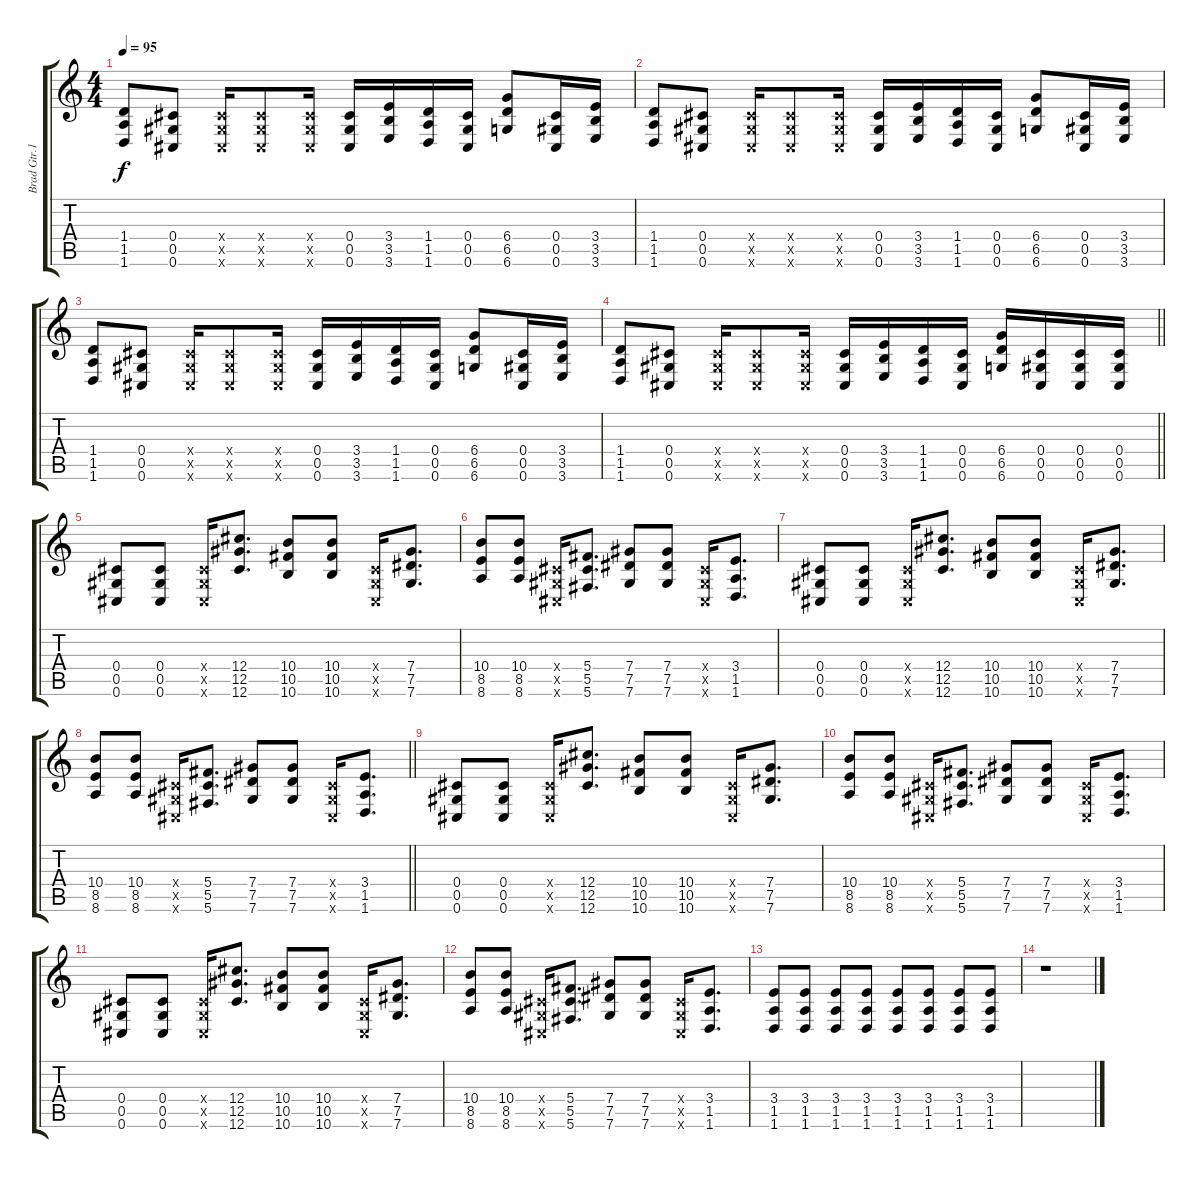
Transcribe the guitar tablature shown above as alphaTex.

\track ("Brad Gtr.1" "Brad Gtr.1") {instrument distortionguitar}
\staff {score tabs}
\tuning (Eb4 Bb3 Gb3 Db3 Ab2 Db2) {hide}
\ts (4 4)
\tempo 95
\clef g2
\ks c
(1.4 1.5 1.6).8{dy f} (0.4 0.5 0.6).8 (0.4{x} 0.5{x} 0.6{x}).16 (0.4{x} 0.5{x} 0.6{x}).8 (0.4{x} 0.5{x} 0.6{x}).16 (0.4 0.5 0.6).16 (3.4 3.5 3.6).16 (1.4 1.5 1.6).16 (0.4 0.5 0.6).16 (6.4 6.5 6.6).8 (0.4 0.5 0.6).16 (3.4 3.5 3.6).16 |
(1.4 1.5 1.6).8 (0.4 0.5 0.6).8 (0.4{x} 0.5{x} 0.6{x}).16 (0.4{x} 0.5{x} 0.6{x}).8 (0.4{x} 0.5{x} 0.6{x}).16 (0.4 0.5 0.6).16 (3.4 3.5 3.6).16 (1.4 1.5 1.6).16 (0.4 0.5 0.6).16 (6.4 6.5 6.6).8 (0.4 0.5 0.6).16 (3.4 3.5 3.6).16 |
(1.4 1.5 1.6).8 (0.4 0.5 0.6).8 (0.4{x} 0.5{x} 0.6{x}).16 (0.4{x} 0.5{x} 0.6{x}).8 (0.4{x} 0.5{x} 0.6{x}).16 (0.4 0.5 0.6).16 (3.4 3.5 3.6).16 (1.4 1.5 1.6).16 (0.4 0.5 0.6).16 (6.4 6.5 6.6).8 (0.4 0.5 0.6).16 (3.4 3.5 3.6).16 |
\barLineRight lightlight
(1.4 1.5 1.6).8 (0.4 0.5 0.6).8 (0.4{x} 0.5{x} 0.6{x}).16 (0.4{x} 0.5{x} 0.6{x}).8 (0.4{x} 0.5{x} 0.6{x}).16 (0.4 0.5 0.6).16 (3.4 3.5 3.6).16 (1.4 1.5 1.6).16 (0.4 0.5 0.6).16 (6.4 6.5 6.6).16 (0.4 0.5 0.6).16 (0.4 0.5 0.6).16 (0.4 0.5 0.6).16 |
(0.4 0.5 0.6).8 (0.4 0.5 0.6).8 (0.4{x} 0.5{x} 0.6{x}).16 (12.4 12.5 12.6).8{d} (10.4 10.5 10.6).8 (10.4 10.5 10.6).8 (0.4{x} 0.5{x} 0.6{x}).16 (7.4 7.5 7.6).8{d} |
(10.4 8.5 8.6).8 (10.4 8.5 8.6).8 (0.4{x} 0.5{x} 0.6{x}).16 (5.4 5.5 5.6).8{d} (7.4 7.5 7.6).8 (7.4 7.5 7.6).8 (0.4{x} 0.5{x} 0.6{x}).16 (3.4 1.5 1.6).8{d} |
(0.4 0.5 0.6).8 (0.4 0.5 0.6).8 (0.4{x} 0.5{x} 0.6{x}).16 (12.4 12.5 12.6).8{d} (10.4 10.5 10.6).8 (10.4 10.5 10.6).8 (0.4{x} 0.5{x} 0.6{x}).16 (7.4 7.5 7.6).8{d} |
\barLineRight lightlight
(10.4 8.5 8.6).8 (10.4 8.5 8.6).8 (0.4{x} 0.5{x} 0.6{x}).16 (5.4 5.5 5.6).8{d} (7.4 7.5 7.6).8 (7.4 7.5 7.6).8 (0.4{x} 0.5{x} 0.6{x}).16 (3.4 1.5 1.6).8{d} |
(0.4 0.5 0.6).8 (0.4 0.5 0.6).8 (0.4{x} 0.5{x} 0.6{x}).16 (12.4 12.5 12.6).8{d} (10.4 10.5 10.6).8 (10.4 10.5 10.6).8 (0.4{x} 0.5{x} 0.6{x}).16 (7.4 7.5 7.6).8{d} |
(10.4 8.5 8.6).8 (10.4 8.5 8.6).8 (0.4{x} 0.5{x} 0.6{x}).16 (5.4 5.5 5.6).8{d} (7.4 7.5 7.6).8 (7.4 7.5 7.6).8 (0.4{x} 0.5{x} 0.6{x}).16 (3.4 1.5 1.6).8{d} |
(0.4 0.5 0.6).8 (0.4 0.5 0.6).8 (0.4{x} 0.5{x} 0.6{x}).16 (12.4 12.5 12.6).8{d} (10.4 10.5 10.6).8 (10.4 10.5 10.6).8 (0.4{x} 0.5{x} 0.6{x}).16 (7.4 7.5 7.6).8{d} |
(10.4 8.5 8.6).8 (10.4 8.5 8.6).8 (0.4{x} 0.5{x} 0.6{x}).16 (5.4 5.5 5.6).8{d} (7.4 7.5 7.6).8 (7.4 7.5 7.6).8 (0.4{x} 0.5{x} 0.6{x}).16 (3.4 1.5 1.6).8{d} |
(3.4 1.5 1.6).8 (3.4 1.5 1.6).8 (3.4 1.5 1.6).8 (3.4 1.5 1.6).8 (3.4 1.5 1.6).8 (3.4 1.5 1.6).8 (3.4 1.5 1.6).8 (3.4 1.5 1.6).8 |
r.1
